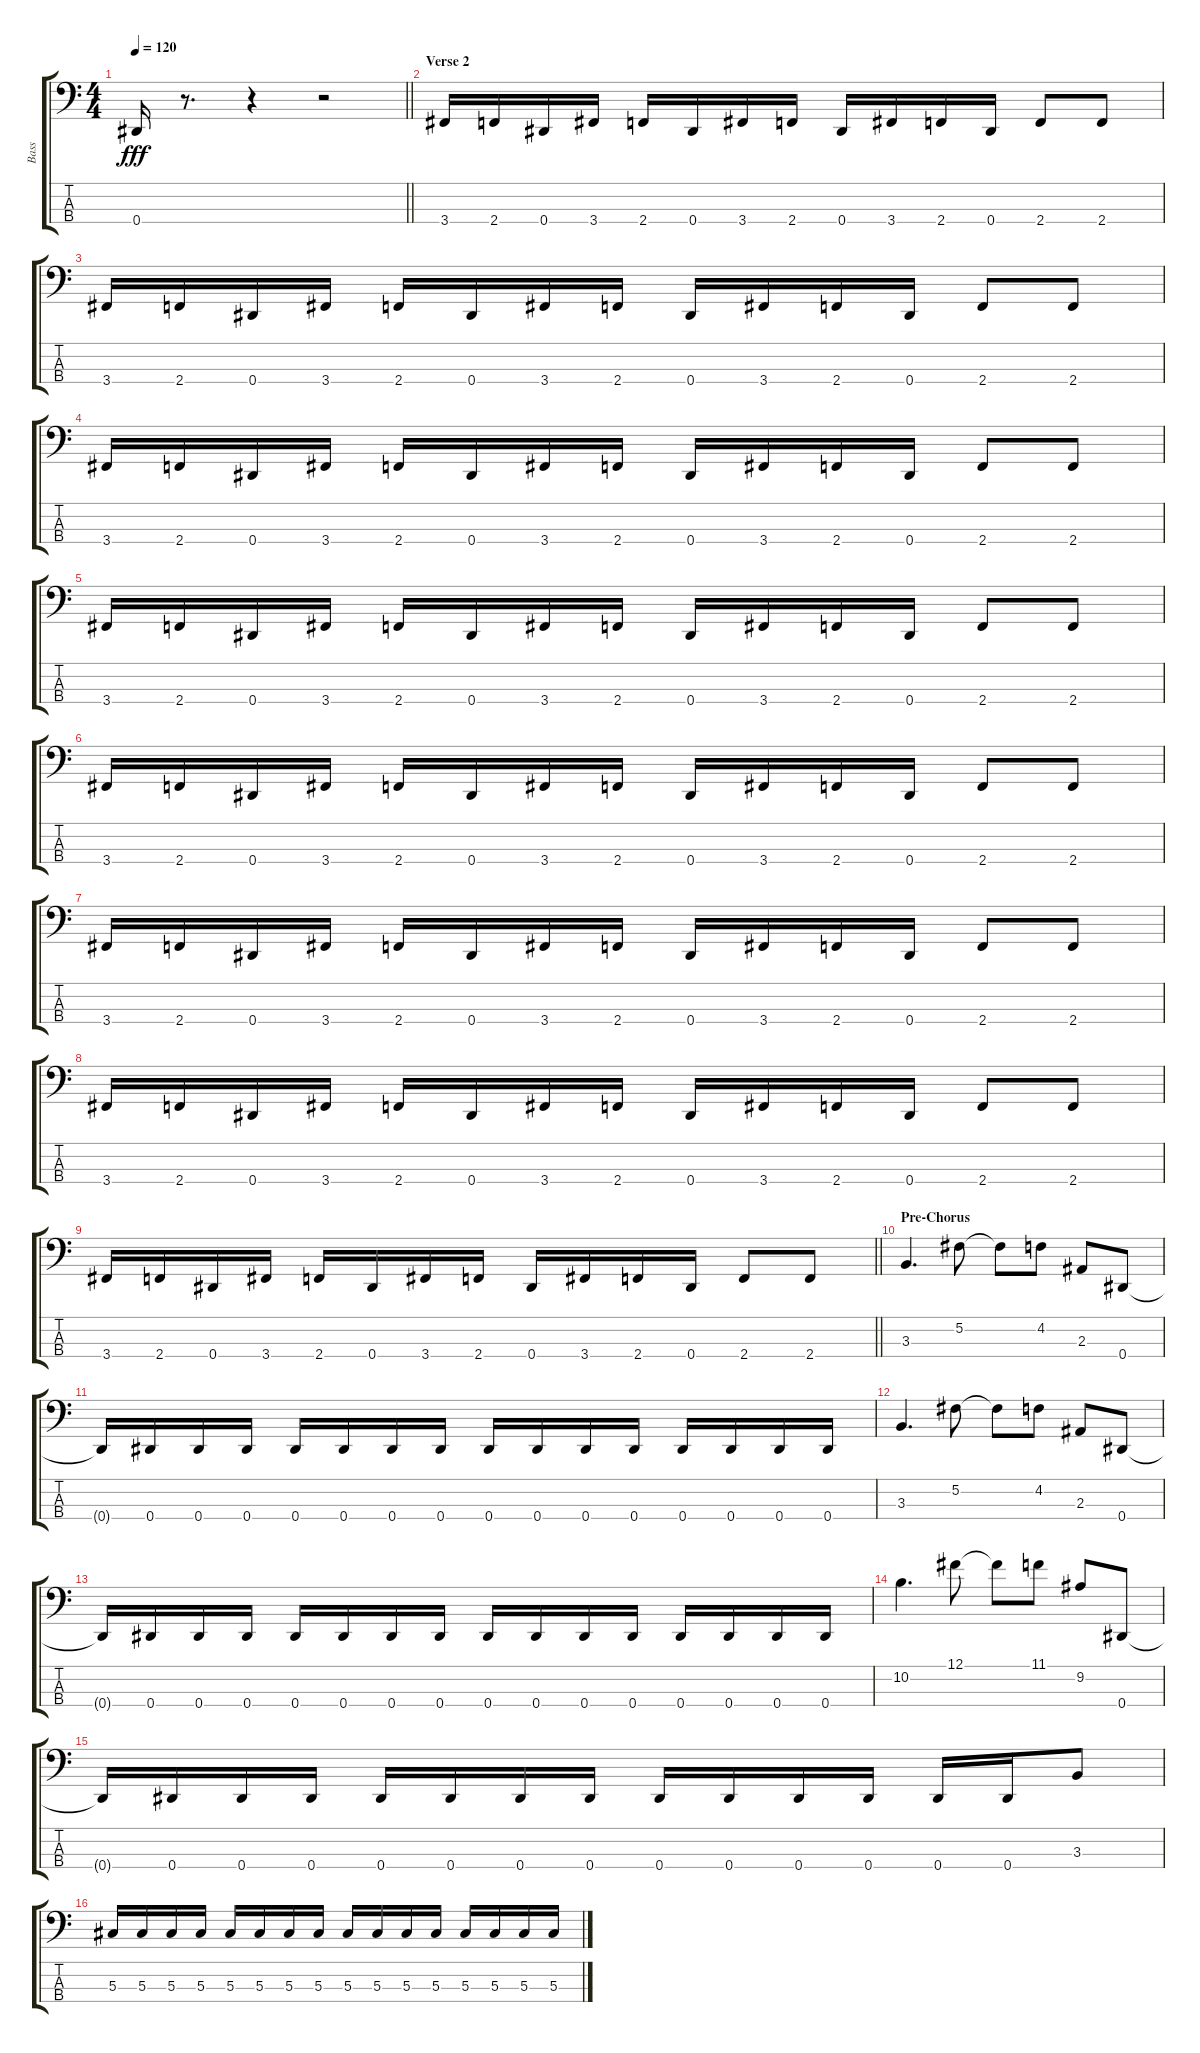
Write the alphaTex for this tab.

\track ("Bass" "Bass") {instrument electricbassfinger}
\staff {score tabs}
\tuning (Gb2 Db2 Ab1 Eb1) {hide}
\ts (4 4)
\tempo 120
\clef f4
\barLineRight lightlight
\ks c
0.4.16{dy fff} r.8{d} r.4 r.2 |
\section ("" "Verse 2")
3.4.16 2.4.16 0.4.16 3.4.16 2.4.16 0.4.16 3.4.16 2.4.16 0.4.16 3.4.16 2.4.16 0.4.16 2.4.8 2.4.8 |
3.4.16 2.4.16 0.4.16 3.4.16 2.4.16 0.4.16 3.4.16 2.4.16 0.4.16 3.4.16 2.4.16 0.4.16 2.4.8 2.4.8 |
3.4.16 2.4.16 0.4.16 3.4.16 2.4.16 0.4.16 3.4.16 2.4.16 0.4.16 3.4.16 2.4.16 0.4.16 2.4.8 2.4.8 |
3.4.16 2.4.16 0.4.16 3.4.16 2.4.16 0.4.16 3.4.16 2.4.16 0.4.16 3.4.16 2.4.16 0.4.16 2.4.8 2.4.8 |
3.4.16 2.4.16 0.4.16 3.4.16 2.4.16 0.4.16 3.4.16 2.4.16 0.4.16 3.4.16 2.4.16 0.4.16 2.4.8 2.4.8 |
3.4.16 2.4.16 0.4.16 3.4.16 2.4.16 0.4.16 3.4.16 2.4.16 0.4.16 3.4.16 2.4.16 0.4.16 2.4.8 2.4.8 |
3.4.16 2.4.16 0.4.16 3.4.16 2.4.16 0.4.16 3.4.16 2.4.16 0.4.16 3.4.16 2.4.16 0.4.16 2.4.8 2.4.8 |
\barLineRight lightlight
3.4.16 2.4.16 0.4.16 3.4.16 2.4.16 0.4.16 3.4.16 2.4.16 0.4.16 3.4.16 2.4.16 0.4.16 2.4.8 2.4.8 |
\section ("" "Pre-Chorus")
3.3.4{d} 5.2.8 5.2{t}.8 4.2.8 2.3.8 0.4.8 |
0.4{t}.16 0.4.16 0.4.16 0.4.16 0.4.16 0.4.16 0.4.16 0.4.16 0.4.16 0.4.16 0.4.16 0.4.16 0.4.16 0.4.16 0.4.16 0.4.16 |
3.3.4{d} 5.2.8 5.2{t}.8 4.2.8 2.3.8 0.4.8 |
0.4{t}.16 0.4.16 0.4.16 0.4.16 0.4.16 0.4.16 0.4.16 0.4.16 0.4.16 0.4.16 0.4.16 0.4.16 0.4.16 0.4.16 0.4.16 0.4.16 |
10.2.4{d} 12.1.8 12.1{t}.8 11.1.8 9.2.8 0.4.8 |
0.4{t}.16 0.4.16 0.4.16 0.4.16 0.4.16 0.4.16 0.4.16 0.4.16 0.4.16 0.4.16 0.4.16 0.4.16 0.4.16 0.4.16 3.3.8 |
5.3.16 5.3.16 5.3.16 5.3.16 5.3.16 5.3.16 5.3.16 5.3.16 5.3.16 5.3.16 5.3.16 5.3.16 5.3.16 5.3.16 5.3.16 5.3.16
